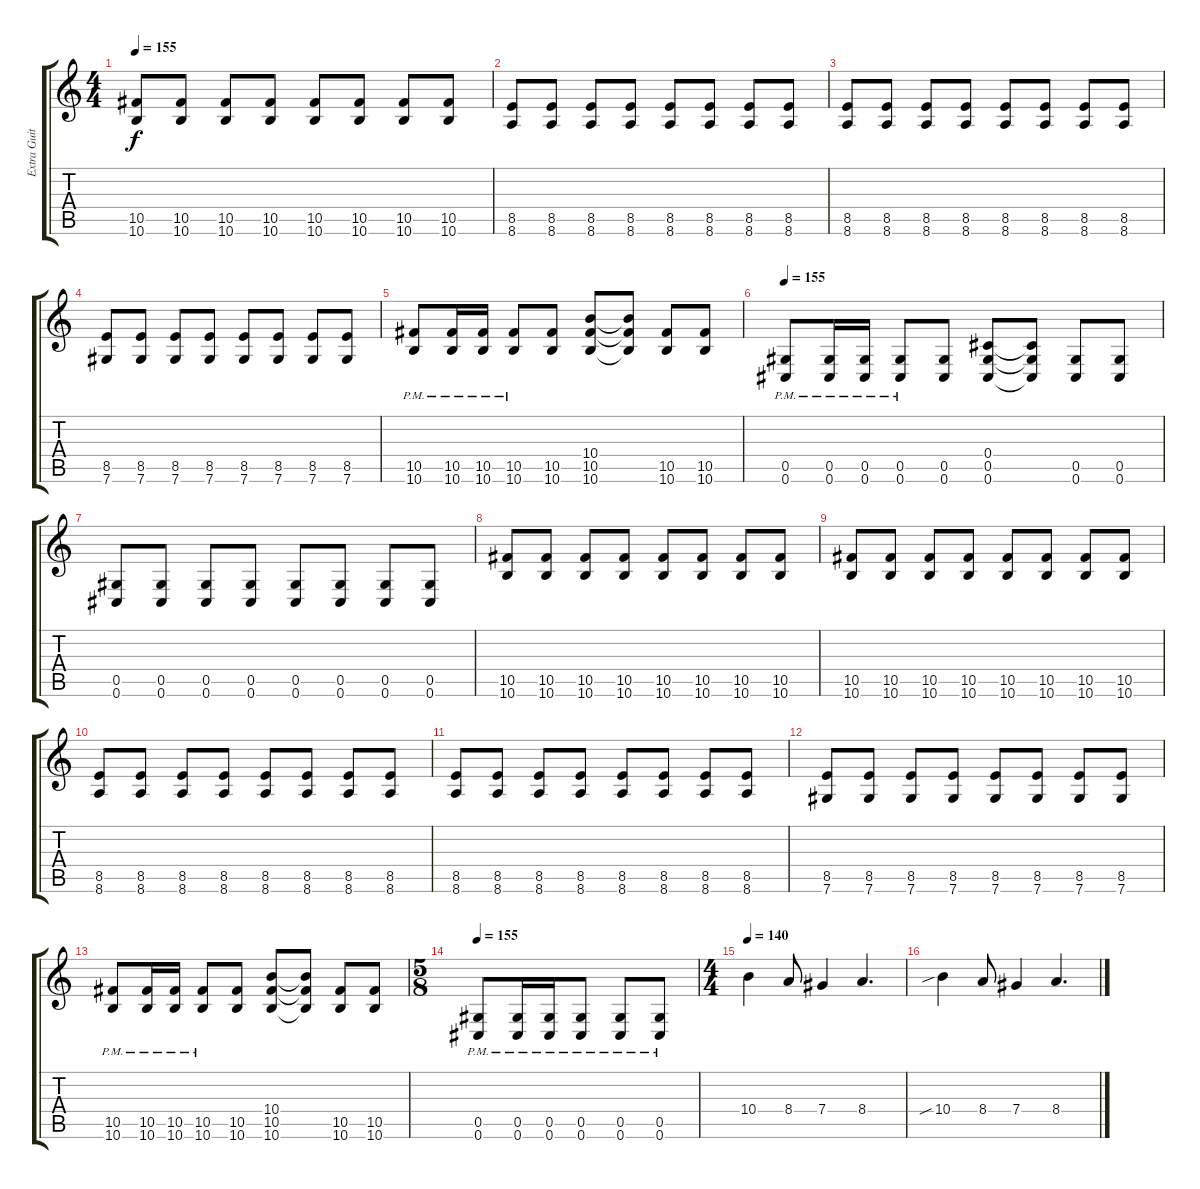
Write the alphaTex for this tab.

\track ("Extra Guitar" "Extra Guit") {instrument overdrivenguitar}
\staff {score tabs}
\tuning (Eb4 Bb3 Gb3 Db3 Ab2 Db2) {hide}
\ts (4 4)
\tempo 155
\clef g2
\ks c
(10.5 10.6).8{dy f} (10.5 10.6).8 (10.5 10.6).8 (10.5 10.6).8 (10.5 10.6).8 (10.5 10.6).8 (10.5 10.6).8 (10.5 10.6).8 |
(8.5 8.6).8 (8.5 8.6).8 (8.5 8.6).8 (8.5 8.6).8 (8.5 8.6).8 (8.5 8.6).8 (8.5 8.6).8 (8.5 8.6).8 |
(8.5 8.6).8 (8.5 8.6).8 (8.5 8.6).8 (8.5 8.6).8 (8.5 8.6).8 (8.5 8.6).8 (8.5 8.6).8 (8.5 8.6).8 |
(8.5 7.6).8 (8.5 7.6).8 (8.5 7.6).8 (8.5 7.6).8 (8.5 7.6).8 (8.5 7.6).8 (8.5 7.6).8 (8.5 7.6).8 |
(10.5{pm} 10.6{pm}).8 (10.5{pm} 10.6{pm}).16 (10.5{pm} 10.6{pm}).16 (10.5{pm} 10.6{pm}).8 (10.5 10.6).8 (10.4 10.5 10.6).8 (10.4{t} 10.5{t} 10.6{t}).8 (10.5 10.6).8 (10.5 10.6).8 |
\tempo 155
(0.5{pm} 0.6{pm}).8 (0.5{pm} 0.6{pm}).16 (0.5{pm} 0.6{pm}).16 (0.5{pm} 0.6{pm}).8 (0.5 0.6).8 (0.4 0.5 0.6).8 (0.4{t} 0.5{t} 0.6{t}).8 (0.5 0.6).8 (0.5 0.6).8 |
(0.5 0.6).8 (0.5 0.6).8 (0.5 0.6).8 (0.5 0.6).8 (0.5 0.6).8 (0.5 0.6).8 (0.5 0.6).8 (0.5 0.6).8 |
(10.5 10.6).8 (10.5 10.6).8 (10.5 10.6).8 (10.5 10.6).8 (10.5 10.6).8 (10.5 10.6).8 (10.5 10.6).8 (10.5 10.6).8 |
(10.5 10.6).8 (10.5 10.6).8 (10.5 10.6).8 (10.5 10.6).8 (10.5 10.6).8 (10.5 10.6).8 (10.5 10.6).8 (10.5 10.6).8 |
(8.5 8.6).8 (8.5 8.6).8 (8.5 8.6).8 (8.5 8.6).8 (8.5 8.6).8 (8.5 8.6).8 (8.5 8.6).8 (8.5 8.6).8 |
(8.5 8.6).8 (8.5 8.6).8 (8.5 8.6).8 (8.5 8.6).8 (8.5 8.6).8 (8.5 8.6).8 (8.5 8.6).8 (8.5 8.6).8 |
(8.5 7.6).8 (8.5 7.6).8 (8.5 7.6).8 (8.5 7.6).8 (8.5 7.6).8 (8.5 7.6).8 (8.5 7.6).8 (8.5 7.6).8 |
(10.5{pm} 10.6{pm}).8 (10.5{pm} 10.6{pm}).16 (10.5{pm} 10.6{pm}).16 (10.5{pm} 10.6{pm}).8 (10.5 10.6).8 (10.4 10.5 10.6).8 (10.4{t} 10.5{t} 10.6{t}).8 (10.5 10.6).8 (10.5 10.6).8 |
\ts (5 8)
\tempo 155
(0.5{pm} 0.6{pm}).8 (0.5{pm} 0.6{pm}).16 (0.5{pm} 0.6{pm}).16 (0.5{pm} 0.6{pm}).8 (0.5{pm} 0.6{pm}).8 (0.5{pm} 0.6{pm}).8 |
\ts (4 4)
\tempo 140
10.4.4{instrument electricguitarjazz} 8.4.8 7.4.4 8.4.4{d} |
10.4{sib}.4 8.4.8 7.4.4 8.4.4{d}
